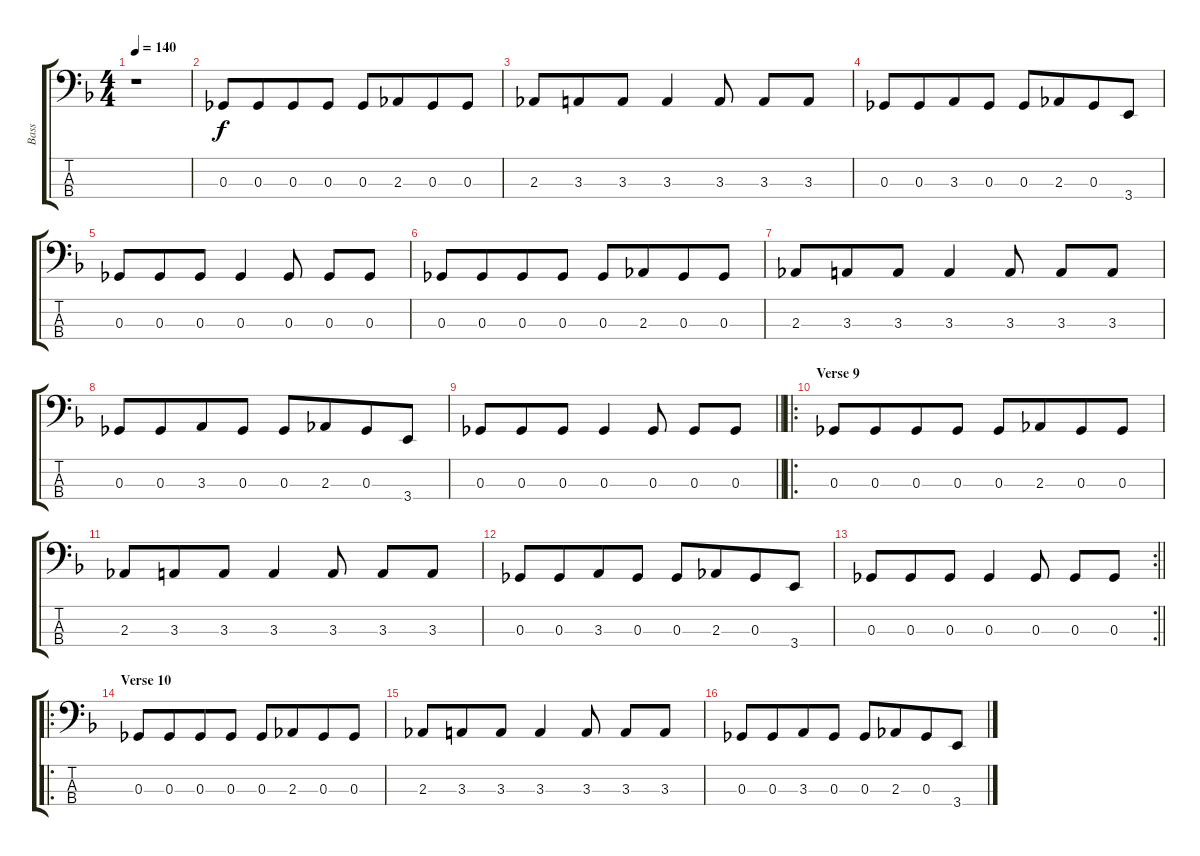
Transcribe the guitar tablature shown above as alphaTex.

\track ("Bass" "Bass") {instrument electricbassfinger}
\staff {score tabs}
\tuning (E2 B1 Gb1 Db1) {hide}
\ts (4 4)
\tempo 140
\clef f4
\ks f
r.1{dy f} |
0.3.8 0.3.8{beam merge} 0.3.8 0.3.8 0.3.8 2.3.8{beam merge} 0.3.8 0.3.8 |
2.3.8 3.3.8{beam merge} 3.3.8 3.3.4 3.3.8 3.3.8 3.3.8 |
0.3.8 0.3.8{beam merge} 3.3.8 0.3.8 0.3.8 2.3.8{beam merge} 0.3.8 3.4.8 |
0.3.8 0.3.8{beam merge} 0.3.8 0.3.4 0.3.8 0.3.8{beam merge} 0.3.8 |
0.3.8 0.3.8{beam merge} 0.3.8 0.3.8 0.3.8 2.3.8{beam merge} 0.3.8 0.3.8 |
2.3.8 3.3.8{beam merge} 3.3.8 3.3.4 3.3.8 3.3.8 3.3.8 |
0.3.8 0.3.8{beam merge} 3.3.8 0.3.8 0.3.8 2.3.8{beam merge} 0.3.8 3.4.8 |
\barLineRight lightlight
0.3.8 0.3.8{beam merge} 0.3.8 0.3.4 0.3.8 0.3.8{beam merge} 0.3.8 |
\ro
\section ("" "Verse 9")
0.3.8 0.3.8{beam merge} 0.3.8 0.3.8 0.3.8 2.3.8{beam merge} 0.3.8 0.3.8 |
2.3.8 3.3.8{beam merge} 3.3.8 3.3.4 3.3.8 3.3.8 3.3.8 |
0.3.8 0.3.8{beam merge} 3.3.8 0.3.8 0.3.8 2.3.8{beam merge} 0.3.8 3.4.8 |
\rc 2
\barLineRight lightlight
0.3.8 0.3.8{beam merge} 0.3.8 0.3.4 0.3.8 0.3.8{beam merge} 0.3.8 |
\ro
\section ("" "Verse 10")
0.3.8 0.3.8{beam merge} 0.3.8 0.3.8 0.3.8 2.3.8{beam merge} 0.3.8 0.3.8 |
2.3.8 3.3.8{beam merge} 3.3.8 3.3.4 3.3.8 3.3.8 3.3.8 |
0.3.8 0.3.8{beam merge} 3.3.8 0.3.8 0.3.8 2.3.8{beam merge} 0.3.8 3.4.8
